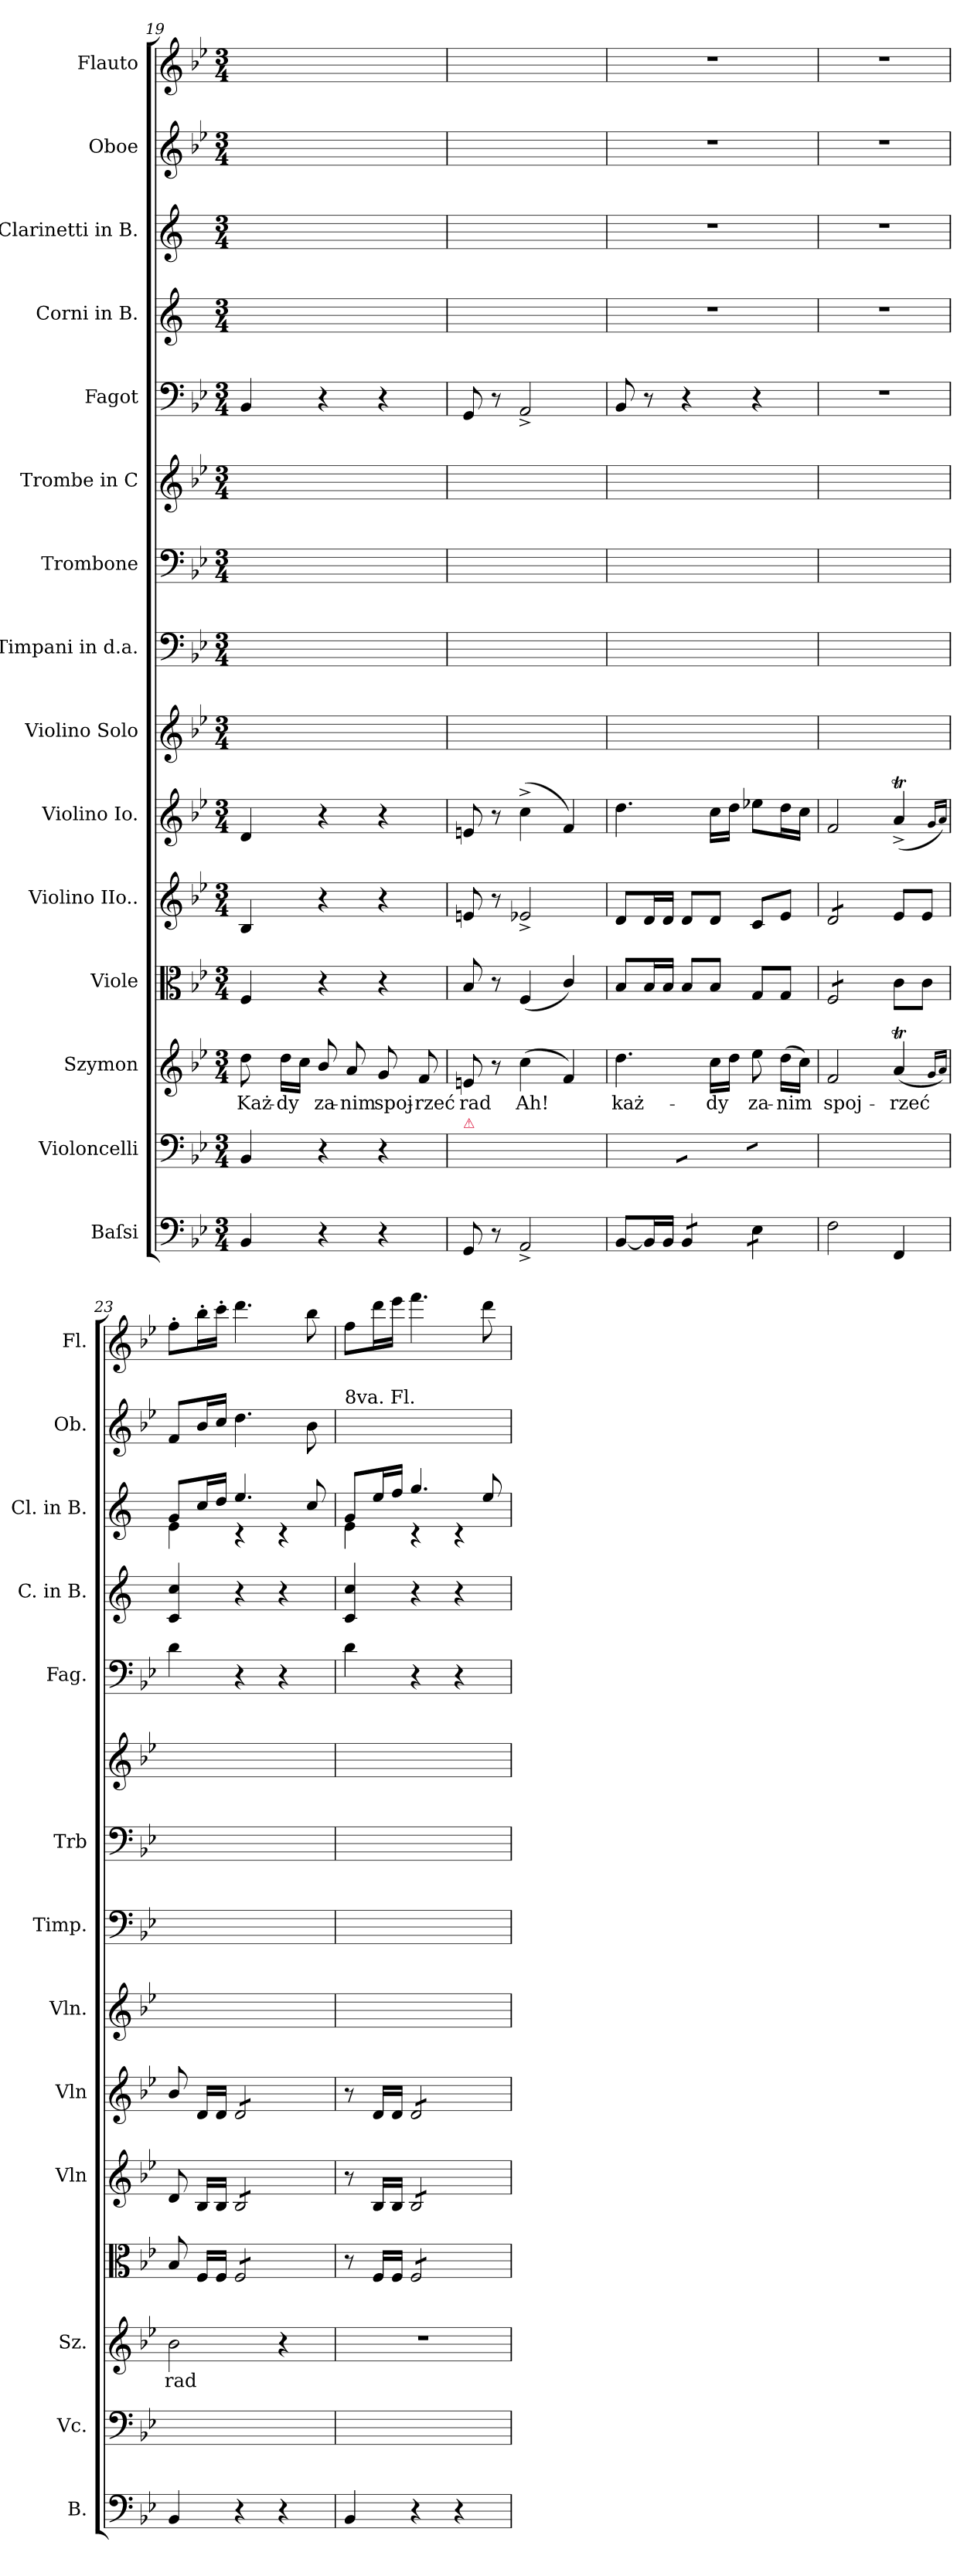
**kern	**kern	**kern	**text	**kern	**kern	**kern	**kern	**kern	**kern	**kern	**kern	**kern	**kern	**kern	**kern
*part15	*part14	*part13	*part13	*part12	*part11	*part10	*part9	*part8	*part7	*part6	*part5	*part4	*part3	*part2	*part1
*staff15	*staff14	*staff13	*staff13	*staff12	*staff11	*staff10	*staff9	*staff8	*staff7	*staff6	*staff5	*staff4	*staff3	*staff2	*staff1
*I"Baſsi	*I"Violoncelli	*I"Szymon	*	*I"Viole	*I"Violino IIo..	*I"Violino Io.	*I"Violino Solo	*I"Timpani in d.a.	*I"Trombone	*I"Trombe in C	*I"Fagot	*I"Corni in B.	*I"Clarinetti in B.	*I"Oboe	*I"Flauto
*I'B.	*I'Vc.	*I'Sz.	*	*	*I'Vln	*I'Vln	*I'Vln.	*I'Timp.	*I'Trb	*	*I'Fag.	*I'C. in B.	*I'Cl. in B.	*I'Ob.	*I'Fl.
*clefF4	*clefF4	*clefG2	*	*clefC3	*clefG2	*clefG2	*clefG2	*clefF4	*clefF4	*clefG2	*clefF4	*clefG2	*clefG2	*clefG2	*clefG2
*	*	*	*	*	*	*	*	*	*	*	*	*ITrd1c2	*ITrd1c2	*	*
*k[b-e-]	*k[b-e-]	*k[b-e-]	*	*k[b-e-]	*k[b-e-]	*k[b-e-]	*k[b-e-]	*k[b-e-]	*k[b-e-]	*k[b-e-]	*k[b-e-]	*k[b-e-]	*k[b-e-]	*k[b-e-]	*k[b-e-]
*B-:	*B-:	*B-:	*	*B-:	*B-:	*B-:	*B-:	*B-:	*B-:	*B-:	*B-:	*	*	*B-:	*B-:
*M3/4	*M3/4	*M3/4	*	*M3/4	*M3/4	*M3/4	*M3/4	*M3/4	*M3/4	*M3/4	*M3/4	*M3/4	*M3/4	*M3/4	*M3/4
=19	=19	=19	=19	=19	=19	=19	=19	=19	=19	=19	=19	=19	=19	=19	=19
4BB-/	4BB-/	8dd\	Każ-	4F/	4B-/	4d/	2.ryy	2.ryy	2.ryy	2.ryy	4BB-/	2.ryy	2.ryy	2.ryy	2.ryy
.	.	16dd\LL	-dy	.	.	.	.	.	.	.	.	.	.	.	.
.	.	16cc\JJ	.	.	.	.	.	.	.	.	.	.	.	.	.
4r	4r	8b-/	za-	4r	4r	4r	.	.	.	.	4r	.	.	.	.
.	.	8a/	-nim	.	.	.	.	.	.	.	.	.	.	.	.
4r	4r	8g/	spoj-	4r	4r	4r	.	.	.	.	4r	.	.	.	.
.	.	8f/	-rzeć	.	.	.	.	.	.	.	.	.	.	.	.
=20	=20	=20	=20	=20	=20	=20	=20	=20	=20	=20	=20	=20	=20	=20	=20
!	!LO:TX:a:color=crimson:t=⚠	!	!	!	!	!	!	!	!	!	!	!	!	!	!
8GG/	8GG/yy	8en/	rad	8B-/	8en/	8en/	2.ryy	2.ryy	2.ryy	2.ryy	8GG/	2.ryy	2.ryy	2.ryy	2.ryy
8r	8ryy	8r	.	8r	8r	8r	.	.	.	.	8r	.	.	.	.
2AA^/	2AA^/yy	(4cc\	Ah!	(4F/	2e-X^/	(4cc^<\	.	.	.	.	2AA^/	.	.	.	.
.	.	4f/)	.	4c/)	.	4f/)	.	.	.	.	.	.	.	.	.
=21	=21	=21	=21	=21	=21	=21	=21	=21	=21	=21	=21	=21	=21	=21	=21
[8BB-/L	[8BB-/Lyy	4.dd\	każ-	8B-/L	8d/L	4.dd\	2.ryy	2.ryy	2.ryy	2.ryy	8BB-/	2.r	2.r	2.r	2.r
16BB-/L]	16BB-/Lyy]	.	.	16B-/L	16d/L	.	.	.	.	.	8r	.	.	.	.
16BB-/JJ	16BB-/JJyy	.	.	16B-/JJ	16d/JJ	.	.	.	.	.	.	.	.	.	.
*tremolo	*	*	*	*	*	*	*	*	*	*	*	*	*	*	*
*	*tremolo	*	*	*	*	*	*	*	*	*	*	*	*	*	*
8BB-/L	8BB-/yyL	.	.	8B-/L	8d/L	.	.	.	.	.	4r	.	.	.	.
8BB-/J	8BB-/yyJ	16cc\LL	-dy	8B-/J	8d/J	16cc\LL	.	.	.	.	.	.	.	.	.
.	.	16dd\JJ	.	.	.	16dd\JJ	.	.	.	.	.	.	.	.	.
8E-\L	8E-\yyL	8ee-\	za-	8G/L	8c/L	8ee-X\L	.	.	.	.	4r	.	.	.	.
8E-\J	8E-\yyJ	(16dd\LL	-nim	8G/J	8e-/J	16dd\L	.	.	.	.	.	.	.	.	.
*	*Xtremolo	*	*	*	*	*	*	*	*	*	*	*	*	*	*
*Xtremolo	*	*	*	*	*	*	*	*	*	*	*	*	*	*	*
.	.	16cc\JJ)	.	.	.	16cc\JJ	.	.	.	.	.	.	.	.	.
=22	=22	=22	=22	=22	=22	=22	=22	=22	=22	=22	=22	=22	=22	=22	=22
*	*	*	*	*tremolo	*	*	*	*	*	*	*	*	*	*	*
*	*	*	*	*	*tremolo	*	*	*	*	*	*	*	*	*	*
2F\	2F\yy	2f/	spoj-	8F/L	8d/L	2f/	2.ryy	2.ryy	2.ryy	2.ryy	2.r	2.r	2.r	2.r	2.r
.	.	.	.	8F/	8d/	.	.	.	.	.	.	.	.	.	.
.	.	.	.	8F/	8d/	.	.	.	.	.	.	.	.	.	.
.	.	.	.	8F/J	8d/J	.	.	.	.	.	.	.	.	.	.
*	*	*	*	*	*Xtremolo	*	*	*	*	*	*	*	*	*	*
*	*	*	*	*Xtremolo	*	*	*	*	*	*	*	*	*	*	*
4FF/	4FF/yy	(4at/	-rzeć	8c\L	8e-/L	(4at^/	.	.	.	.	.	.	.	.	.
.	.	.	.	8c\J	8e-/J	.	.	.	.	.	.	.	.	.	.
.	.	16qqg/LL	.	.	.	16qqg/LL	.	.	.	.	.	.	.	.	.
.	.	16qqa/JJ)	.	.	.	16qqa/JJ)	.	.	.	.	.	.	.	.	.
=23	=23	=23	=23	=23	=23	=23	=23	=23	=23	=23	=23	=23	=23	=23	=23
*	*	*	*	*	*	*	*	*	*	*	*	*	*^	*	*
4BB-/	4BB-/yy	2b-\	rad	8B-/	8d/	8b-/	2.ryy	2.ryy	2.ryy	2.ryy	4d\	4B-/ 4b-/	8f/L	4d\	8f/L	8ff'\L
.	.	.	.	16F/LL	16B-/LL	16d/LL	.	.	.	.	.	.	16b-/L	.	16b-/L	16bb-'\L
.	.	.	.	16F/JJ	16B-/JJ	16d/JJ	.	.	.	.	.	.	16cc/JJ	.	16cc/JJ	16ccc'\JJ
*	*	*	*	*tremolo	*	*	*	*	*	*	*	*	*	*	*	*
*	*	*	*	*	*tremolo	*	*	*	*	*	*	*	*	*	*	*
*	*	*	*	*	*	*tremolo	*	*	*	*	*	*	*	*	*	*
4r	4ryy	.	.	8F/L	8B-/L	8d/L	.	.	.	.	4r	4r	4.dd/	4rc	4.dd\	4.ddd\
.	.	.	.	8F/	8B-/	8d/	.	.	.	.	.	.	.	.	.	.
4r	4ryy	4r	.	8F/	8B-/	8d/	.	.	.	.	4r	4r	.	4rc	.	.
.	.	.	.	8F/J	8B-/J	8d/J	.	.	.	.	.	.	8b-/	.	8b-\	8bb-\
*	*	*	*	*	*	*Xtremolo	*	*	*	*	*	*	*	*	*	*
*	*	*	*	*	*Xtremolo	*	*	*	*	*	*	*	*	*	*	*
*	*	*	*	*Xtremolo	*	*	*	*	*	*	*	*	*	*	*	*
=24	=24	=24	=24	=24	=24	=24	=24	=24	=24	=24	=24	=24	=24	=24	=24	=24
!	!	!	!	!	!	!	!	!	!	!	!	!	!	!	!LO:TX:a:t=8va. Fl.	!
4BB-/	4BB-/yy	2.r	.	8r	8r	8r	2.ryy	2.ryy	2.ryy	2.ryy	4d\	4B-/ 4b-/	8f/L	4d\	8f\Lyy	8ff\L
.	.	.	.	16F/LL	16B-/LL	16d/LL	.	.	.	.	.	.	16dd/L	.	16dd\Lyy	16ddd\L
.	.	.	.	16F/JJ	16B-/JJ	16d/JJ	.	.	.	.	.	.	16ee-/JJ	.	16ee-\JJyy	16eee-\JJ
*	*	*	*	*tremolo	*	*	*	*	*	*	*	*	*	*	*	*
*	*	*	*	*	*tremolo	*	*	*	*	*	*	*	*	*	*	*
*	*	*	*	*	*	*tremolo	*	*	*	*	*	*	*	*	*	*
4r	4ryy	.	.	8F/L	8B-/L	8d/L	.	.	.	.	4r	4r	4.ff/	4rc	4.ff\yy	4.fff\
.	.	.	.	8F/	8B-/	8d/	.	.	.	.	.	.	.	.	.	.
4r	4ryy	.	.	8F/	8B-/	8d/	.	.	.	.	4r	4r	.	4rc	.	.
.	.	.	.	8F/J	8B-/J	8d/J	.	.	.	.	.	.	8dd/	.	8dd\yy	8ddd\
*	*	*	*	*	*	*Xtremolo	*	*	*	*	*	*	*	*	*	*
*	*	*	*	*	*Xtremolo	*	*	*	*	*	*	*	*	*	*	*
*	*	*	*	*Xtremolo	*	*	*	*	*	*	*	*	*	*	*	*
*	*	*	*	*	*	*	*	*	*	*	*	*	*v	*v	*	*
=	=	=	=	=	=	=	=	=	=	=	=	=	=	=	=
*-	*-	*-	*-	*-	*-	*-	*-	*-	*-	*-	*-	*-	*-	*-	*-
